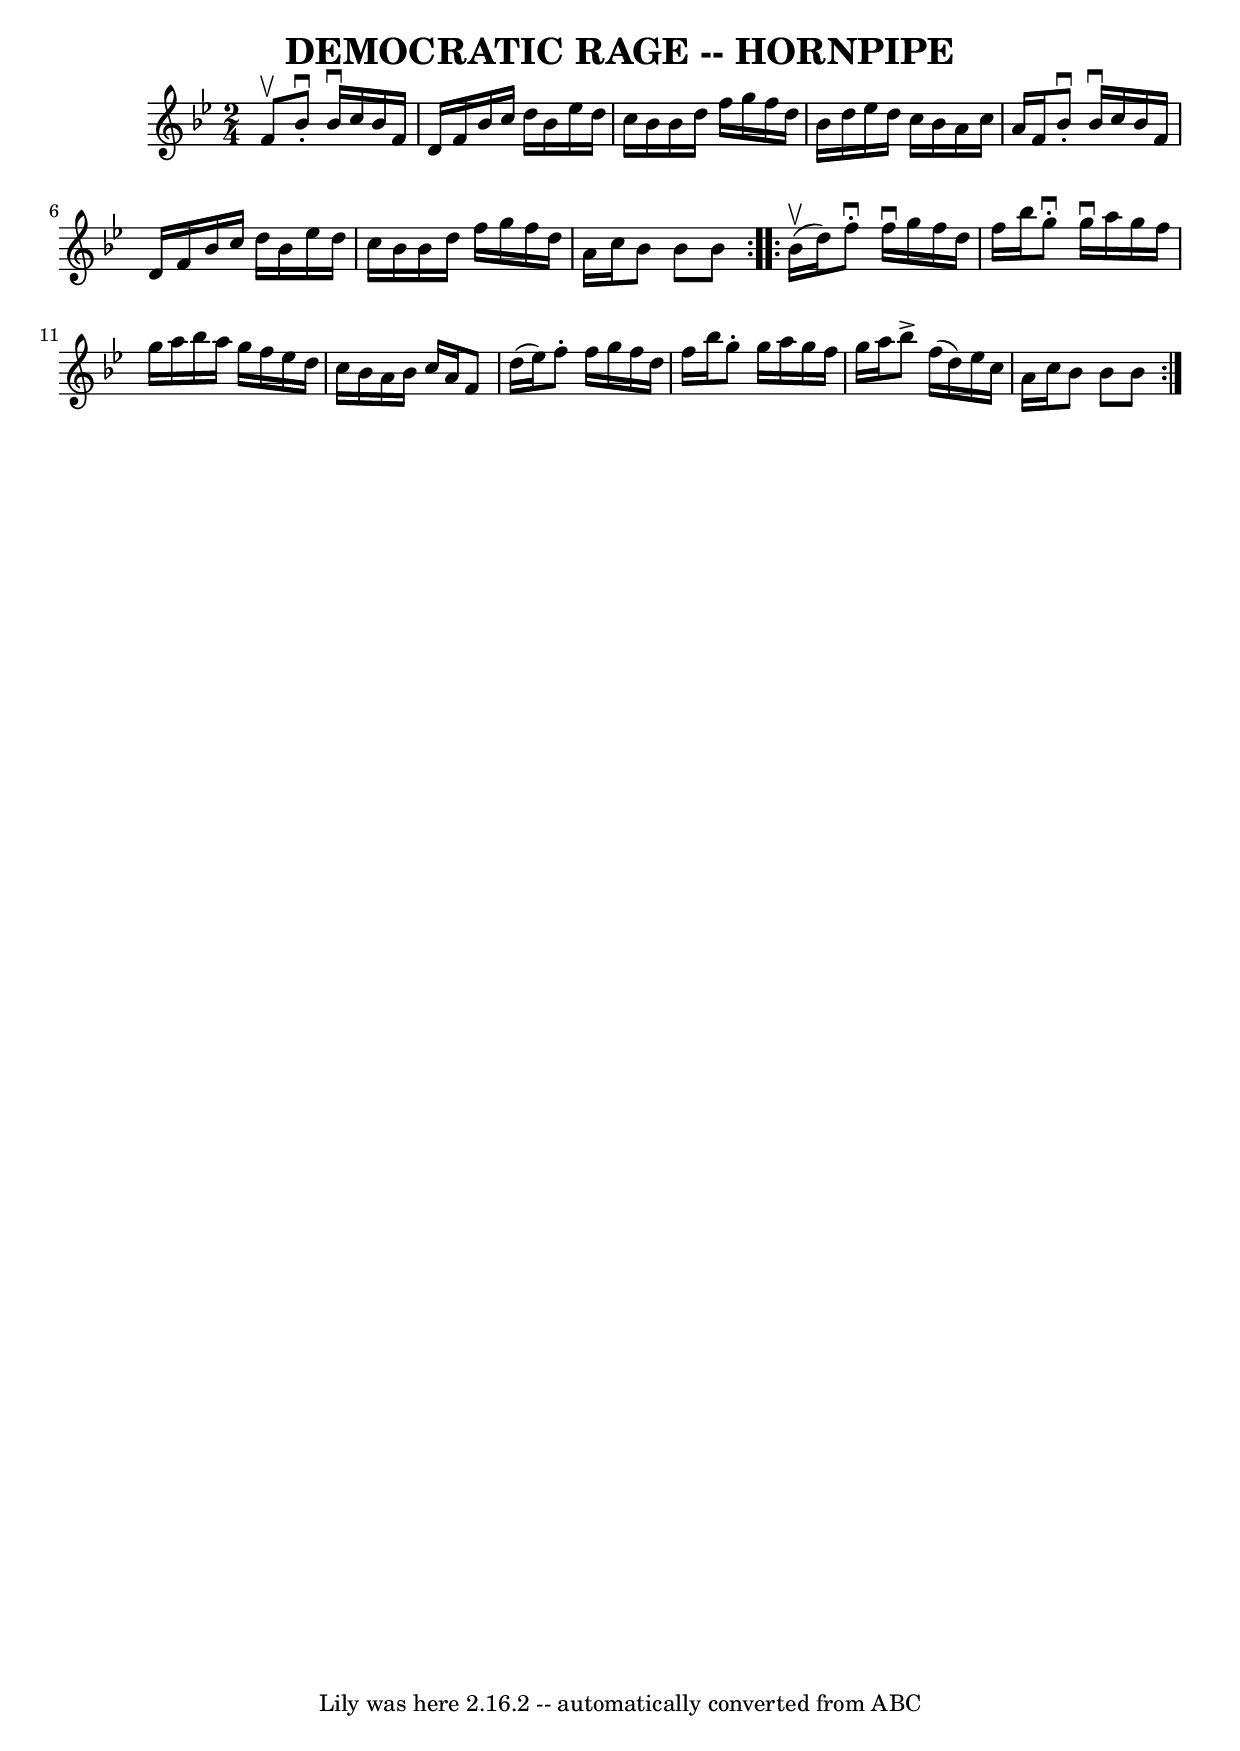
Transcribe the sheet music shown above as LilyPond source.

\version "2.16.2"
\include "Mammoth.ily"
\header {
	%% book = "Ryan's Mammoth Collection of Fiddle Tunes"
	crossRefNumber = "1"
	footnotes = "\\\\FIGURE. -- Lady Walpole's Reel. (Often Used.)"
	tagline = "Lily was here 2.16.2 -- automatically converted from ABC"
	title = "DEMOCRATIC RAGE -- HORNPIPE"
}
voicedefault =  {


\repeat volta 2 {
\time 2/4 
\key bes \major f'8^\upbow       |
 bes'8^\downbow-.   
bes'16^\downbow c''16 bes'16 f'16 d'16 f'16    |
 bes'16 
 c''16 d''16 bes'16 ees''16 d''16 c''16 bes'16    |
  
 bes'16 d''16 f''16 g''16 f''16 d''16 bes'16 d''16    
|
 ees''16 d''16 c''16 bes'16 a'16 c''16 a'16 f'16 
   |
     |
 bes'8^\downbow-. bes'16^\downbow c''16    
bes'16 f'16 d'16 f'16    |
 bes'16 c''16 d''16 bes'16 
 ees''16 d''16 c''16 bes'16    |
 bes'16 d''16 f''16   
 g''16 f''16 d''16 a'16 c''16    |
 bes'8 bes'8 bes'8 
   }     \repeat volta 2 { bes'16 (^\upbow d''16)       |
   
f''8^\downbow-. f''16^\downbow g''16 f''16 d''16 f''16    
bes''16    |
 g''8^\downbow-. g''16^\downbow a''16 g''16    
f''16 g''16 a''16    |
 bes''16 a''16 g''16 f''16    
ees''16 d''16 c''16 bes'16    |
 a'16 bes'16 c''16    
a'16 f'8 d''16 (ees''16)   |
     |
 f''8 -. f''16  
 g''16 f''16 d''16 f''16 bes''16    |
 g''8 -. g''16    
a''16 g''16 f''16 g''16 a''16    |
 bes''8^\accent f''16 
(d''16) ees''16 c''16 a'16 c''16    |
 bes'8 bes'8  
 bes'8    }   
}

\score{
    <<

	\context Staff="default"
	{
	    \voicedefault 
	}

    >>
	\layout {
	}
	\midi {}
}
